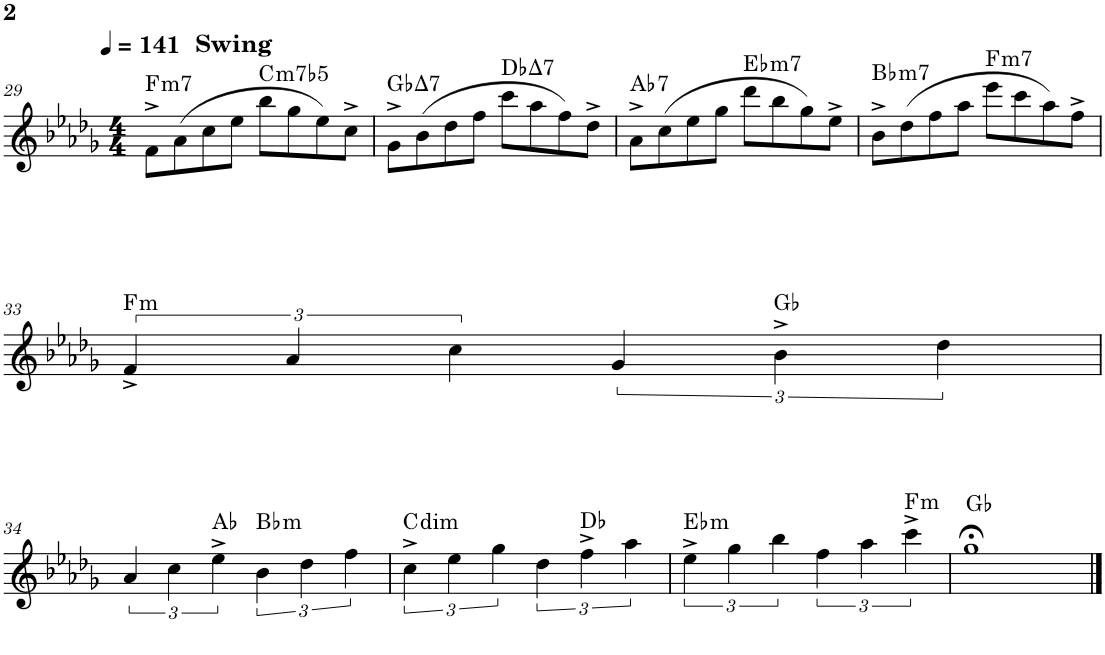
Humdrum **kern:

**kern	**harte
*part1	*part1
*staff1	*
*I"Alto Saxophone	*
*I'A. Sax.	*
!!LO:PB:g=z
*clefG2	*
*Trd5c9	*
*k[b-e-a-d-g-]	*
*M4/4	*
*MM141	*
=29	=29
!LO:TX:a:B:t=Swing	!LO:H:kt=m7
8f^\L	F:min7
(8a-\	.
8cc\	.
8ee-\J	.
!	!LO:H:kt=m7b5
8bb-\L	C:hdim7
8gg-\	.
8ee-\)	.
8cc^\J	.
=30	=30
!	!LO:H:kt=7
8g-^\L	Gb:maj7
(8b-\	.
8dd-\	.
8ff\J	.
!	!LO:H:kt=7
8ccc\L	Db:maj7
8aa-\	.
8ff\)	.
8dd-^\J	.
=31	=31
!	!LO:H:kt=7
8a-^\L	Ab:7
(8cc\	.
8ee-\	.
8gg-\J	.
!	!LO:H:kt=m7
8ddd-\L	Eb:min7
8bb-\	.
8gg-\)	.
8ee-^\J	.
=32	=32
!	!LO:H:kt=m7
8b-^\L	Bb:min7
(8dd-\	.
8ff\	.
8aa-\J	.
!	!LO:H:kt=m7
8eee-\L	F:min7
8ccc\	.
8aa-\)	.
8ff^\J	.
!!LO:LB:g=z
=33	=33
!	!LO:H:kt=m
6f^/	F:min
6a-/	.
6cc\	.
6g-/	.
6b-^\	Gb:maj
6dd-\	.
!!LO:LB:g=z
=34	=34
6a-/	.
6cc\	.
6ee-^\	Ab:maj
!	!LO:H:kt=m
6b-\	Bb:min
6dd-\	.
6ff\	.
=35	=35
!	!LO:H:kt=dim
6cc^\	C:dim
6ee-\	.
6gg-\	.
6dd-\	.
6ff^\	Db:maj
6aa-\	.
=36	=36
!	!LO:H:kt=m
6ee-^\	Eb:min
6gg-\	.
6bb-\	.
6ff\	.
6aa-\	.
!	!LO:H:kt=m
6ccc^\	F:min
=37	=37
1gg-;<	Gb:maj
==	==
*-	*-
